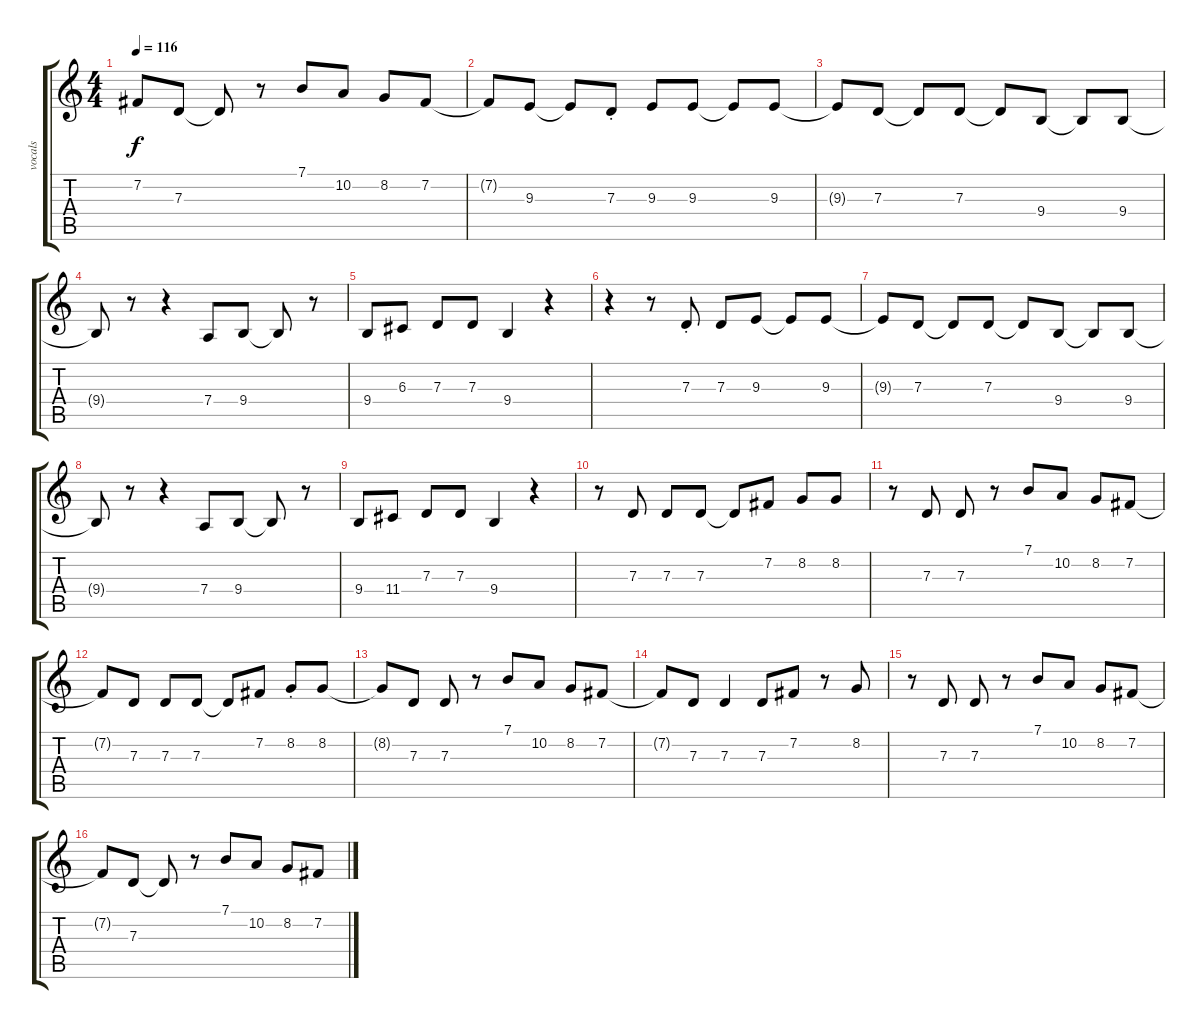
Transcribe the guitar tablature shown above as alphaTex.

\track ("vocals" "vocals") {instrument lead3calliope}
\staff {score tabs}
\tuning (E4 B3 G3 D3 A2 E2) {hide}
\ts (4 4)
\tempo 116
\clef g2
\ks c
7.2{t}.8{dy f} 7.3.8 7.3{t}.8 r.8 7.1.8 10.2.8 8.2.8 7.2.8 |
7.2{t}.8 9.3.8 9.3{t}.8 7.3{st}.8 9.3.8 9.3.8 9.3{t}.8 9.3.8 |
9.3{t}.8 7.3.8 7.3{t}.8 7.3.8 7.3{t}.8 9.4.8 9.4{t}.8 9.4.8 |
9.4{t}.8 r.8 r.4 7.4.8 9.4.8 9.4{t}.8 r.8 |
9.4.8 6.3.8 7.3.8 7.3.8 9.4.4 r.4 |
r.4 r.8 7.3{st}.8 7.3.8 9.3.8 9.3{t}.8 9.3.8 |
9.3{t}.8 7.3.8 7.3{t}.8 7.3.8 7.3{t}.8 9.4.8 9.4{t}.8 9.4.8 |
9.4{t}.8 r.8 r.4 7.4.8 9.4.8 9.4{t}.8 r.8 |
9.4.8 11.4.8 7.3.8 7.3.8 9.4.4 r.4 |
r.8 7.3.8 7.3.8 7.3.8 7.3{t}.8 7.2.8 8.2.8 8.2.8 |
r.8 7.3.8 7.3.8 r.8 7.1.8 10.2.8 8.2.8 7.2.8 |
7.2{t}.8 7.3.8 7.3.8 7.3.8 7.3{t}.8 7.2.8 8.2{st}.8 8.2.8 |
8.2{t}.8 7.3.8 7.3.8 r.8 7.1.8 10.2.8 8.2.8 7.2.8 |
7.2{t}.8 7.3.8 7.3.4 7.3.8 7.2.8 r.8 8.2.8 |
r.8 7.3.8 7.3.8 r.8 7.1.8 10.2.8 8.2.8 7.2.8 |
7.2{t}.8 7.3.8 7.3{t}.8 r.8 7.1.8 10.2.8 8.2.8 7.2.8
